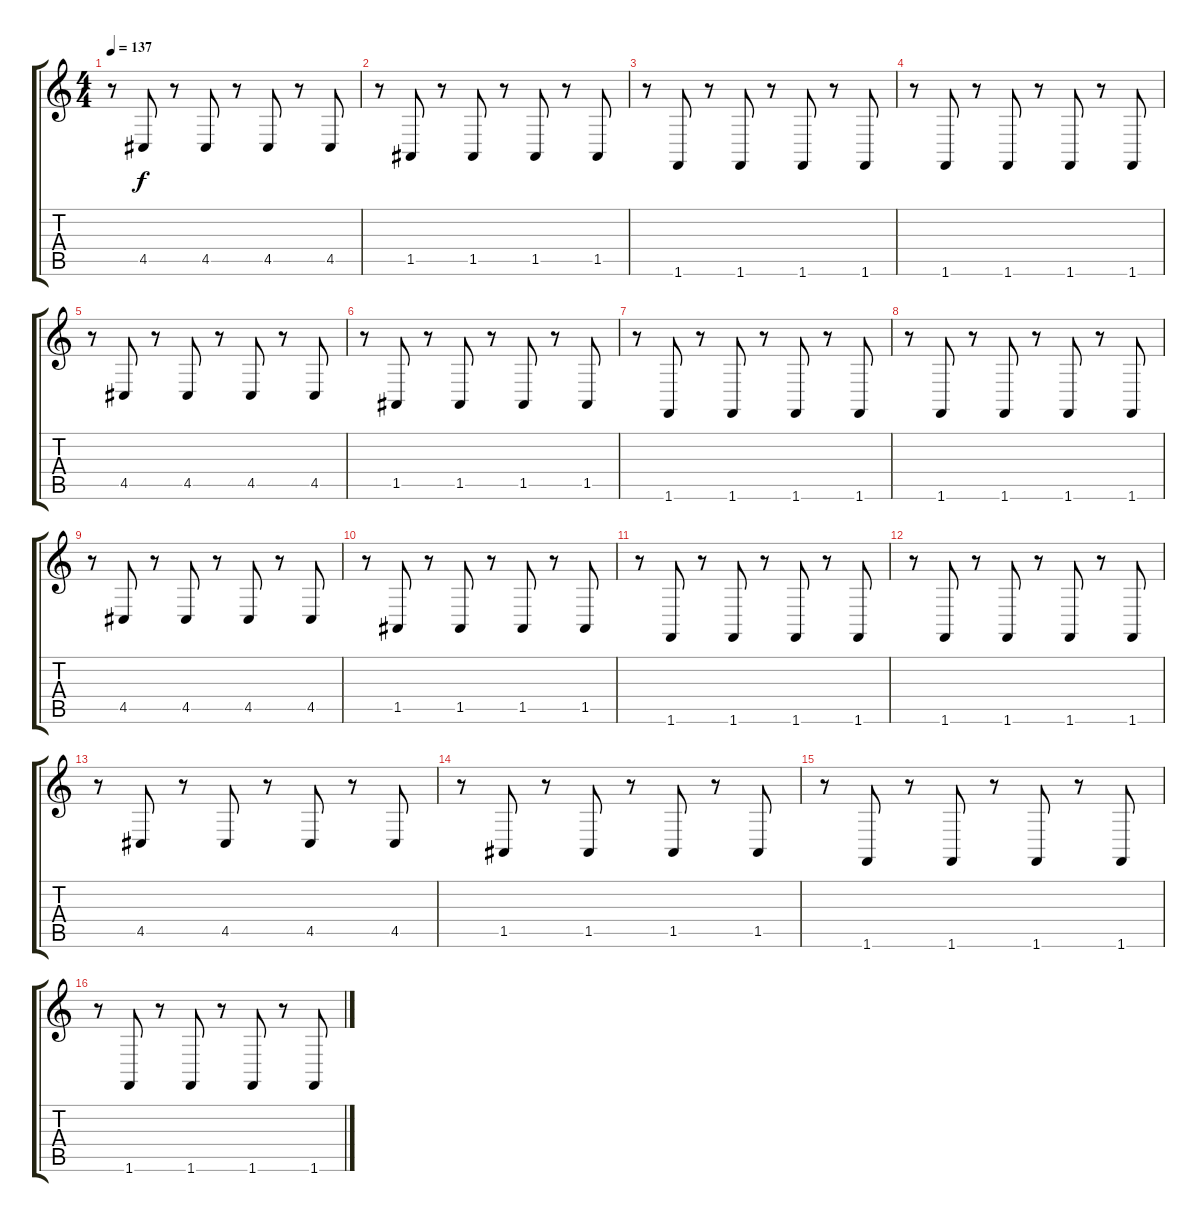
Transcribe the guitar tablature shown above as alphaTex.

\track "" {instrument lead8bassandlead}
\staff {score tabs}
\tuning (E4 B3 G3 D3 A2 E2) {hide}
\ts (4 4)
\tempo 137
\clef g2
\ks c
r.8{dy f} 4.5.8 r.8 4.5.8 r.8 4.5.8 r.8 4.5.8 |
r.8 1.5.8 r.8 1.5.8 r.8 1.5.8 r.8 1.5.8 |
r.8 1.6.8 r.8 1.6.8 r.8 1.6.8 r.8 1.6.8 |
r.8 1.6.8 r.8 1.6.8 r.8 1.6.8 r.8 1.6.8 |
r.8 4.5.8{volume 13} r.8 4.5.8 r.8 4.5.8 r.8 4.5.8 |
r.8 1.5.8 r.8 1.5.8 r.8 1.5.8 r.8 1.5.8 |
r.8 1.6.8 r.8 1.6.8 r.8 1.6.8 r.8 1.6.8 |
r.8 1.6.8 r.8 1.6.8 r.8 1.6.8 r.8 1.6.8 |
r.8 4.5.8 r.8 4.5.8 r.8 4.5.8 r.8 4.5.8 |
r.8 1.5.8 r.8 1.5.8 r.8 1.5.8 r.8 1.5.8 |
r.8 1.6.8 r.8 1.6.8 r.8 1.6.8 r.8 1.6.8 |
r.8 1.6.8 r.8 1.6.8 r.8 1.6.8 r.8 1.6.8 |
r.8 4.5.8 r.8 4.5.8 r.8 4.5.8 r.8 4.5.8 |
r.8 1.5.8 r.8 1.5.8 r.8 1.5.8 r.8 1.5.8 |
r.8 1.6.8 r.8 1.6.8 r.8 1.6.8 r.8 1.6.8 |
r.8 1.6.8 r.8 1.6.8 r.8 1.6.8 r.8 1.6.8
